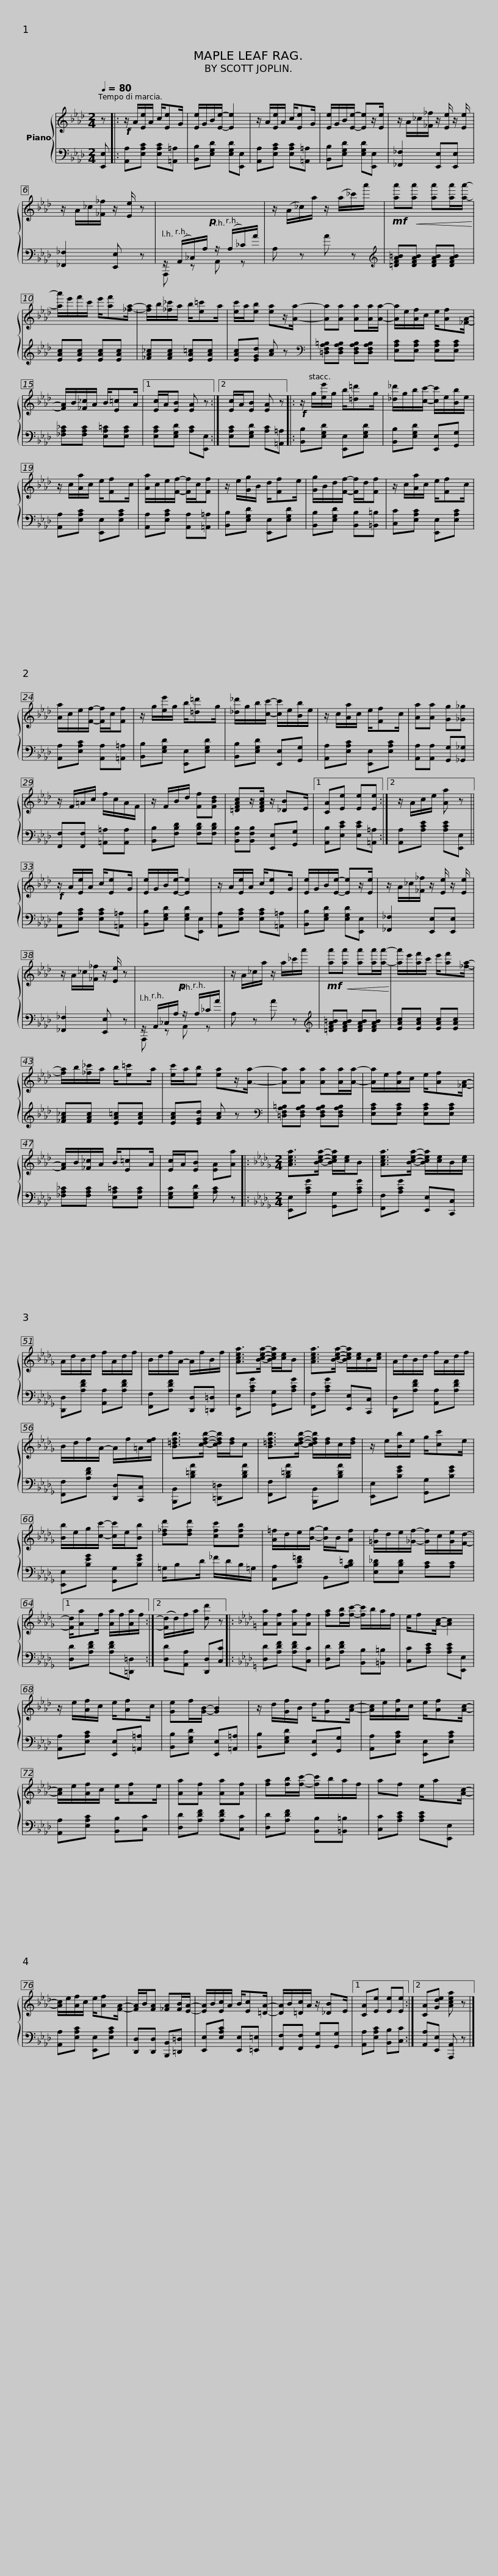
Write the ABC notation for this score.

X:1
%%score { 1 | ( 2 3 ) }
L:1/8
Q:1/4=80
M:2/4
I:linebreak $
K:Ab
V:1 treble
V:2 bass
V:3 bass
V:1
 z |:!f! z/ A/[Ee]/A/ c/[Ee]G/ | [Ee]/G/B/[Ee]/- [Ee]2 | z/ A/[Ee]/A/ c/[Ee]G/ | [Ee]/G/B/[Ee]/- [Ee]z/[Ee]/ |$ %5
 z/ A/_c/[_F_f]/ z/ [Ee]/ z/ [Ee]/ | z/ A/_c/[_F_f]/ z/ [Ee]/ z |!p! x4 | z/ (A/_c/)a/ z/ (a/_c'/)a'/ |$!mf! [aa']!<(![aa'] [aa'][aa']/[aa']/-!<)! | %10
 [aa']/e'/f'/c'/ e'/[af'][_fa]/- | [fa]/b/[_f_c']/a/ b/[e=c']a/ | [ec']/a/[eb] [ea]z/[Aa]/- |$ [Aa][Aa] [Aa][Aa]/[Aa]/- | [Aa]/e/[Af]/c/ e/[Af][_FA]/- | %15
 [FA]/B/[_F_c]/A/ B/[E=c]A/ |1 [Ec]/A/[EB] [EA] z :|2 [Ec]/A/[EB] [EA] z |:$!f! z/ g/[ee']/g/ b/[=d=d']g/ | [_d_d']/g/b/[cc']/- [cc']/e/[Bb]/e/ | %20
 z/ c/[Aa]/c/ e/[Ff]c/ | [Aa]/c/e/[Ff]/- [Ff]/c/[Ff] | z/ e/[Gg]/B/ d/[Ff]e/ |$ [Gg]/B/d/[Ff]/- [Ff]/d/[Ff] | z/ c/[Aa]/c/ e/[Ff]c/ | %25
 [Aa]/c/e/[Ff]/- [Ff]/c/[Ff] | z/ g/[ee']/g/ b/[=d=d']g/ | [_d_d']/g/b/[cc']/- [cc']/e/[Bb]/e/ | z/ c/[Aa]/c/ e/[Ff]c/ |$ [Aa][Aa] [Gg][_G_g] | %30
 z/ F/=A/c/ f/c/A/F/ | z/ F/B/d/ [Ff][FBd] | [=DFAc]z/[DFAc]/ z/ [_DB]E/ |1 [CA][Ee] [Ee][Ee] :|2 z/ A/c/e/ [Aa] z ||$ %35
!f! z/ A/[Ee]/A/ c/[Ee]G/ | [Ee]/G/B/[Ee]/- [Ee]2 | z/ A/[Ee]/A/ c/[Ee]G/ | [Ee]/G/B/[Ee]/- [Ee]z/[Ee]/ | z/ A/_c/[_F_f]/ z/ [Ee]/ z/ [Ee]/ |$ %40
 z/ A/_c/[_F_f]/ z/ [Ee]/ z |!p! x4 | z/ A/_c/a/ z/ a/_c'/a'/ |!mf! [aa']!<(![aa'] [aa'][aa']/[aa']/-!<)! | [aa']/e'/[af']/c'/ e'/[af'][_fa]/- |$ %45
 [fa]/b/[_f_c']/a/ b/[e=c']a/ | [ec']/a/[eb] [ea]z/[Aa]/- | [Aa][Aa] [Aa][Aa]/[Aa]/- | [Aa]/e/[Af]/c/ e/[Af][_FA]/- | [FA]/B/[_F_c]/A/ B/[E=c]A/ |$ %50
 [Ec]/A/[EB] [EA][Aa] |:$[K:Db][M:2/4] [Acea]>[Bcea]- [Bcea]/[ce]/B | [Acea]>[Bcea]- [Bcea]/[ce]/B/[ce]/ | A/d/B/d/ f/A/d/f/ | B/d/f/A/- A/f/B/f/ | %55
 [Acea]>[Bcea]- [Bcea]/[ce]/B |$ [Acea]>[Bcea]- [Bcea]/[ce]/B/[ce]/ | A/d/B/d/ f/A/d/f/ | B/d/f/A/- A/f/=A/[ef]/ | [B=dfb]>[cdfb]- [cdfb]/[df]/c | %60
 [B=dfb]>[cdfb]- [cdfb]/[df]/c/[df]/ | z/ e/[Bb]/e/ g/[cc']e/ |$ [Bb]/e/g/[cc']/- [cc']/e/[Bb] | [d_fd'][dfd'] [cfc'][cfb] | [A=f]/d/e/[Bg]/- [Bg]/B/[Af] | %65
 [=Gf]/d/e/[_Gf]/- [Gf]/c/[Ge]/[Fd]/- |1 [Fd]/[Aa]f/ [Aa]/f/[Aa]/f/ :|2$ (([Fd]/d/))f/a/ [dd'] z |:$[K:Ab] [Aa][Af] [Aa][Af] | [fa][fb]/[fc']/- [fc']/b/a/f/ | %70
 e/f[Ac]/- [Ac]2 | z/ e/[Af]/c/ e/[Af]c/ | [Ge]f/[GB]/- [GB]2 |$ z/ d/[Gf]/B/ d/[Gf][Ac]/- | [Ac]/e/[Af]/c/ e/[Af][Ac]/- | %75
 [Ac]/e/[Af]/c/ e/[Af]e/ | [Aa][Af] [Aa][Af] | [fa][fb]/[fc']/- [fc']/b/a/f/ | af e/a[Ac]/- |$ [Ac]/e/[Af]/c/ e/[Af][FA]/- | %80
 [FA]/B/[FA] [_FA][FB]/[EA]/- | [EA]/B/[Ec]/A/ B/[Ec][=DA]/- | [DA]/B/[=Dc]/A/ z/ [_DB]E/ |1 [CA][Ee] [Ee][Ee] :|2 [CA][Gde] [Acea] z |] %85
V:2
 [E,,E,] |: [A,,A,][E,A,C] [E,A,C][=A,,=A,] | [B,,B,][E,G,D] [E,G,D][E,,E,] | [A,,A,][E,A,C] [E,A,C][=A,,=A,] | [B,,B,][E,G,D] [E,G,D][E,,E,] |$ %5
 [_F,,_F,]2 [E,,E,][E,,E,] | [_F,,_F,]2 [E,,E,] z | z/ (A,,/_C,/)A,/ z/ (A,/_C/)A/ | A, z A z |$[K:treble] [=DFA=B][DFAB] [DFAB][DFAB] | %10
 [EAc][EAc] [EAc][EAc] | [_FA_c][FAc] [EA=c][EAc] | [EAc][EGd] [Ac] z |$[K:bass] [=D,F,A,=B,][D,F,A,B,] [D,F,A,B,][D,F,A,B,] | [E,A,C][E,A,C] [E,A,C][E,A,C] | %15
 [_F,A,_C][F,A,C] [E,A,=C][E,A,C] |1 [E,A,C][E,G,D] [A,C][E,,E,] :|2 [E,A,C][E,G,D] [A,C][=A,,=A,] |:$ [B,,B,][E,G,D] [E,,E,][E,G,D] | [B,,B,][E,G,D] [E,,E,][G,,G,] | %20
 [A,,A,][E,A,C] [E,,E,][E,A,C] | [A,,A,][E,A,C] [A,,A,][=A,,=A,] | [B,,B,][E,G,D] [E,,E,][E,G,D] |$ [B,,B,][E,G,D] [B,,B,][=B,,=B,] | [C,C][E,A,C] [E,,E,][E,A,C] | %25
 [A,,A,][E,A,C] [A,,A,][=A,,=A,] | [B,,B,][E,G,D] [E,,E,][E,G,D] | [B,,B,][E,G,D] [E,,E,][G,,G,] | [A,,A,][E,A,C] [E,,E,][E,A,C] |$ [A,,A,][A,,A,] [G,,G,][_G,,_G,] | %30
 [F,,F,][F,,F,] [=A,,=A,][A,,A,] | [B,,B,][F,B,D] [F,B,D][F,B,D] | [B,,F,B,][B,,F,B,] [E,,E,][G,,G,] |1 [A,,B,][E,CE] [E,CE][=A,,=A,] :|2 [A,,A,][A,CE] [A,CE][E,,E,] ||$ %35
 [A,,A,][E,A,C] [E,A,C][=A,,=A,] | [B,,B,][E,G,D] [E,G,D][E,,E,] | [A,,A,][E,A,C] [E,A,C][=A,,=A,] | [B,,B,][E,G,D] [E,G,D][E,,E,] | [_F,,_F,]2 [E,,E,][E,,E,] |$ %40
 [_F,,_F,]2 [E,,E,] z | z/ A,,/_C,/A,/ z/ A,/_C/A/ | A, z A z |[K:treble] [=DFA=B][DFAB] [DFAB][DFAB] | [EAc][EAc] [EAc][EAc] |$ %45
 [_FA_c][FAc] [EA=c][EAc] | [EAc][EGd] [Ac] z |[K:bass] [=D,F,A,=B,][D,F,A,B,] [D,F,A,B,][D,F,A,B,] | [E,A,C][E,A,C] [E,A,C][E,A,C] | [_F,A,_C][F,A,C] [E,A,=C][E,A,C] |$ %50
 [E,G,C][E,G,D] [A,C] z |:$[K:Db][M:2/4] [E,,E,][A,CG] [G,,G,][A,CG] | [F,,F,][A,CG] [E,,E,][C,,C,] | [D,,D,][A,DF] [A,,A,][A,DF] | [F,,F,][A,DF] [D,,D,][=D,,=D,] | %55
 [E,,E,][A,CG] [G,,G,][A,CG] |$ [F,,F,][A,CG] [E,,E,][C,,C,] | [D,,D,][A,DF] [A,,A,][A,DF] | [F,,F,][A,DF] [D,,D,][C,,C,] | [B,,,B,,][B,=DA] [=D,,=D,][B,DA] | %60
 [F,,F,][B,=DA] [B,,,B,,][B,DA] | [E,,E,][B,EG] [G,,G,][B,EG] |$ [E,,E,][B,EG] [G,,G,][B,EG] | =G,/B,D/ _F/D/B,/=G,/ | [A,,A,][A,D=F] B,,[A,B,=D] | %65
 [E,B,_D][E,B,D] [A,C][A,C] |1 [D,D][A,DF] [A,DF][=D,,=D,] :|2$ [D,D][A,,A,] [D,,D,][C,C] |:$[K:Ab] [D,D][A,DF] [A,DF][C,C] | [D,D][A,DF] [B,,B,][=B,,=B,] | %70
 [C,C][A,CE] [A,CE][E,,E,] | [A,,A,][E,A,C] [E,,E,][=A,,=A,] | [B,,B,][E,G,D] [E,,E,][=A,,=A,] |$ [B,,B,][E,G,D] [E,,E,][G,,G,] | [A,,A,][E,A,C] [E,,E,][E,A,C] | %75
 [A,,A,][E,A,C] [B,,B,][C,C] | [D,D][A,DF] [A,DF][C,C] | [D,D][A,DF] [B,,B,][=B,,=B,] | [C,C][A,CE] [A,CE][E,,E,] |$ [A,,A,][E,A,C] [E,,E,][E,A,C] | %80
 [D,,D,][D,,D,] [B,,,B,,][=D,,=D,] | [E,,E,][E,A,C] [E,,E,][=E,,=E,] | [F,,F,][F,,F,] [G,,G,][G,,G,] |1 [A,,A,][E,A,C] [B,,B,][C,C] :|2 [A,,A,][E,,E,] [A,,,A,,] z |] %85
V:3
 x |: x4 | x4 | x4 | x4 |$ %5
 x4 | x4 | A,,, z A,, z | x4 |$[K:treble] x4 | %10
 x4 | x4 | x4 |$[K:bass] x4 | x4 | %15
 x4 |1 x4 :|2 x4 |:$ x4 | x4 | %20
 x4 | x4 | x4 |$ x4 | x4 | %25
 x4 | x4 | x4 | x4 |$ x4 | %30
 x4 | x4 | x4 |1 x4 :|2 x4 ||$ %35
 x4 | x4 | x4 | x4 | x4 |$ %40
 x4 | A,,, z A,, z | x4 |[K:treble] x4 | x4 |$ %45
 x4 | x4 |[K:bass] x4 | x4 | x4 |$ %50
 x4 |:$[K:Db][M:2/4] x4 | x4 | x4 | x4 | %55
 x4 |$ x4 | x4 | x4 | x4 | %60
 x4 | x4 |$ x4 | x4 | x4 | %65
 x4 |1 x4 :|2$ x4 |:$[K:Ab] x4 | x4 | %70
 x4 | x4 | x4 |$ x4 | x4 | %75
 x4 | x4 | x4 | x4 |$ x4 | %80
 x4 | x4 | x4 |1 x4 :|2 x4 |] %85
